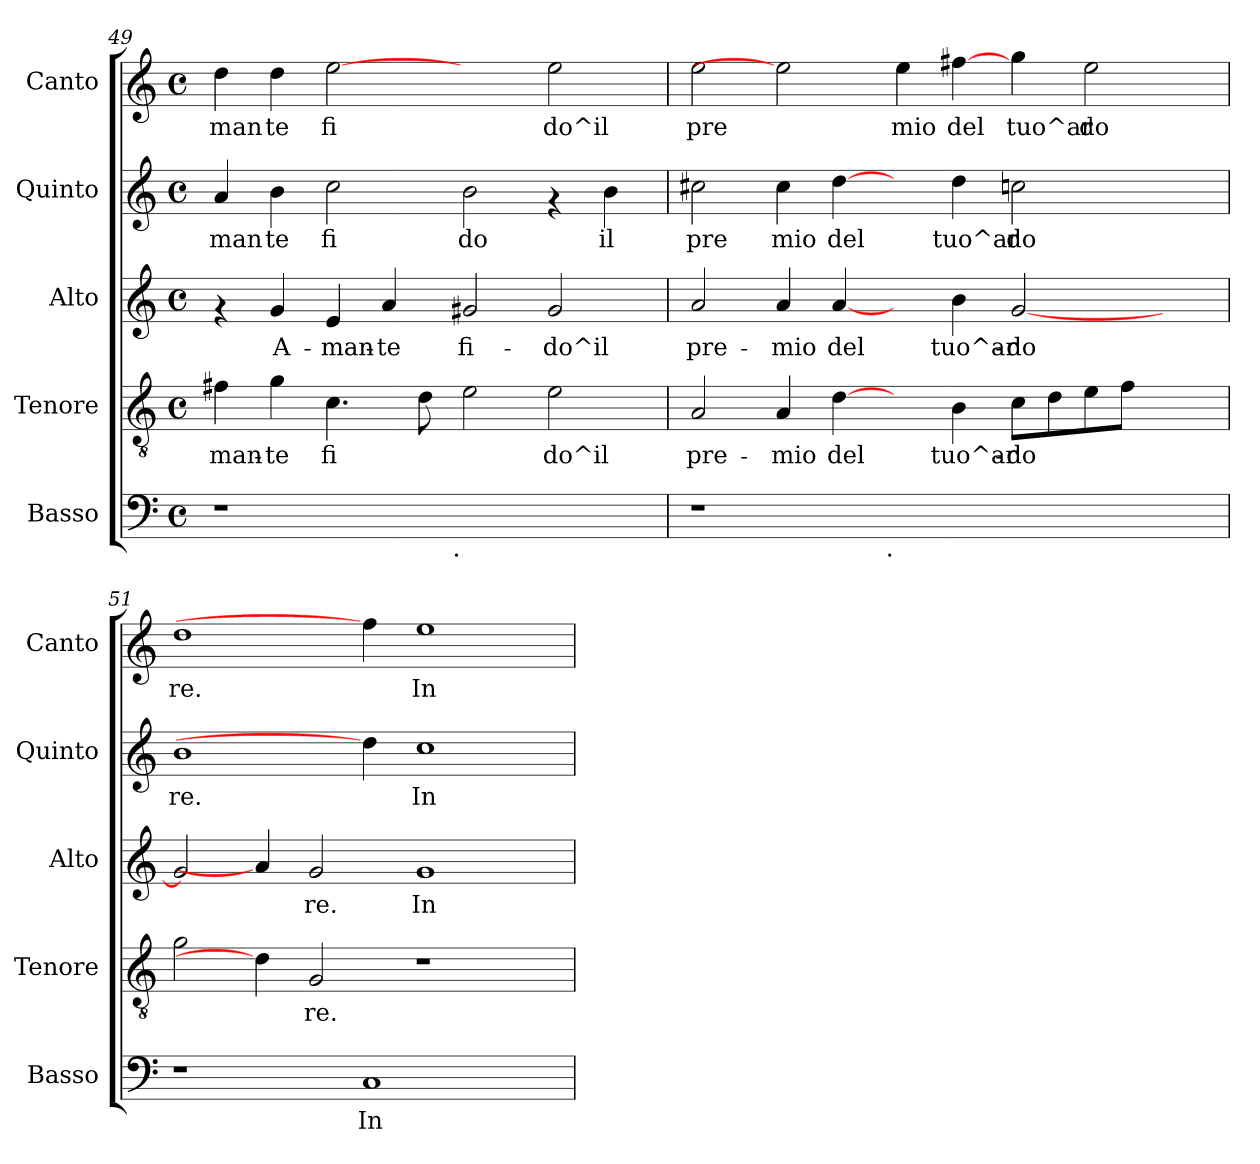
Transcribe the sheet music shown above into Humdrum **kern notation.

**kern	**text	**kern	**text	**kern	**text	**kern	**text	**kern	**text
*part5	*part5	*part4	*part4	*part3	*part3	*part2	*part2	*part1	*part1
*staff5	*staff5	*staff4	*staff4	*staff3	*staff3	*staff2	*staff2	*staff1	*staff1
*I"Basso	*	*I"Tenore	*	*I"Alto	*	*I"Quinto	*	*I"Canto	*
*I'Basso	*	*I'Tenore	*	*I'Alto	*	*I'Quinto	*	*I'Canto	*
*clefF4	*	*clefGv2	*	*clefG2	*	*clefG2	*	*clefG2	*
*k[]	*	*k[]	*	*k[]	*	*k[]	*	*k[]	*
*C:	*	*C:	*	*C:	*	*C:	*	*C:	*
*M4/4	*	*M4/4	*	*M4/4	*	*M4/4	*	*M4/4	*
*met(c)	*	*met(c)	*	*met(c)	*	*met(c)	*	*met(c)	*
=49	=49	=49	=49	=49	=49	=49	=49	=49	=49
!	!	!	!LO:LY:b:cj	!	!	!	!LO:LY:b:cj	!	!LO:LY:b:cj
*^	*	*	*	*	*	*	*	*	*
1r	2ryy	.	4f#X\	-man-	4rf	.	4a/	man	4dd\	man
!	!	!	!	!LO:LY:b:cj	!	!LO:LY:b:cj	!	!LO:LY:b:cj	!	!LO:LY:b:cj
.	.	.	4g\	-te	4g/	A-	4b\	te	4dd\	te
!	!	!	!	!LO:LY:b:cj	!	!LO:LY:b:cj	!	!LO:LY:b:cj	!	!LO:LY:b:cj
.	4ryy	.	4.c\	fi-	4e/	-man-	2cc\	fi	[2ee	fi
!	!	!	!	!	!	!LO:LY:b:cj	!	!	!	!
.	8...ryy	.	.	.	4a/	-te	.	.	.	.
!	!	!	!	!LO:LY:b:cj	!	!	!	!	!	!
.	.	.	8d\	--	.	.	.	.	.	.
!	!LO:TX:b:t=.	!	!	!	!	!	!	!	!	!
.	1ryy	.	.	.	.	.	.	.	.	.
!	!	!	!	!LO:LY:b:cj	!	!LO:LY:b:cj	!	!LO:LY:b:cj	!	!
1ryy	.	.	2e\	--	2g#X/	fi-	2b\	do	2ryy	.
!	!	!	!	!LO:LY:b:cj	!	!LO:LY:b:cj	!	!	!	!LO:LY:b:cj
.	.	.	2e\	-do^il	2g#/	-do^il	4rf	.	2ee\	do^il
!	!	!	!	!	!	!	!	!LO:LY:b:cj	!	!
.	.	.	.	.	.	.	4b\	il	.	.
.	64ryy	.	.	.	.	.	.	.	.	.
=50	=50	=50	=50	=50	=50	=50	=50	=50	=50	=50
!	!	!	!	!LO:LY:b:cj	!	!LO:LY:b:cj	!	!LO:LY:b:cj	!	!LO:LY:b:cj
1r	2ryy	.	2A/	pre-	2a/	pre-	2cc#X\	pre	2ee\	pre
!	!	!	!	!LO:LY:b:cj	!	!LO:LY:b:cj	!	!LO:LY:b:cj	!	!
.	4ryy	.	4A/	-mio	4a/	-mio	4cc#\	mio	2ee]	.
!	!	!	!	!LO:LY:b:cj	!	!LO:LY:b:cj	!	!LO:LY:b:cj	!	!
.	8...ryy	.	[4d\	del	[4a/	del	[4dd\	del	.	.
!	!LO:TX:b:t=.	!	!	!	!	!	!	!	!	!
.	1ryy	.	.	.	.	.	.	.	.	.
!	!	!	!	!	!	!	!	!	!	!LO:LY:b:cj
1ryy	.	.	4ryy	.	4ryy	.	4ryy	.	4ee\	mio
!	!	!	!	!LO:LY:b:cj	!	!LO:LY:b:cj	!	!LO:LY:b:cj	!	!LO:LY:b:cj
.	.	.	4B\	tuo^ar-	4b\	tuo^ar-	4dd\	tuo^ar	[4ff#X\	del
!	!	!	!	!LO:LY:b:cj	!	!LO:LY:b:cj	!	!LO:LY:b:cj	!	!LO:LY:b:cj
.	.	.	8c\L	-do-	[<2g/	-do-	2cc\	do	4gg\	tuo^ar
!	!	!	!	!LO:LY:b:cj	!	!	!	!	!	!
.	.	.	8d\	--	.	.	.	.	.	.
!	!	!	!	!LO:LY:b:cj	!	!	!	!	!	!LO:LY:b:cj
.	.	.	8e\	--	.	.	.	.	2ee\	do
!	!	!	!	!LO:LY:b:cj	!	!	!	!	!	!
.	.	.	8f\J	--	.	.	.	.	.	.
.	4ryy	.	.	.	.	.	.	.	.	.
4ryy	.	.	4ryy	.	4ryy	.	4ryy	.	.	.
.	64ryy	.	.	.	.	.	.	.	.	.
=51	=51	=51	=51	=51	=51	=51	=51	=51	=51	=51
!	!	!	!	!LO:LY:b:cj	!	!LO:LY:b:cj	!	!LO:LY:b:cj	!	!LO:LY:b:cj
*v	*v	*	*	*	*	*	*	*	*	*
1r	.	2g\	--	2g/]	--	1b	re.	1dd	re.
.	.	4d\]	.	4a/]	.	.	.	.	.
!	!	!	!LO:LY:b:cj	!	!LO:LY:b:cj	!	!	!	!
.	.	2G/	-re.	2g/	-re.	.	.	.	.
!	!LO:LY:b:cj	!	!	!	!	!	!	!	!
1C	In	.	.	.	.	4dd\]	.	4ff#\]	.
!	!	!	!	!	!LO:LY:b:cj	!	!LO:LY:b:cj	!	!LO:LY:b:cj
.	.	1r	.	1g	In-	1cc	In	1ee	In
4ryy	.	.	.	.	.	.	.	.	.
=	=	=	=	=	=	=	=	=	=
*-	*-	*-	*-	*-	*-	*-	*-	*-	*-
